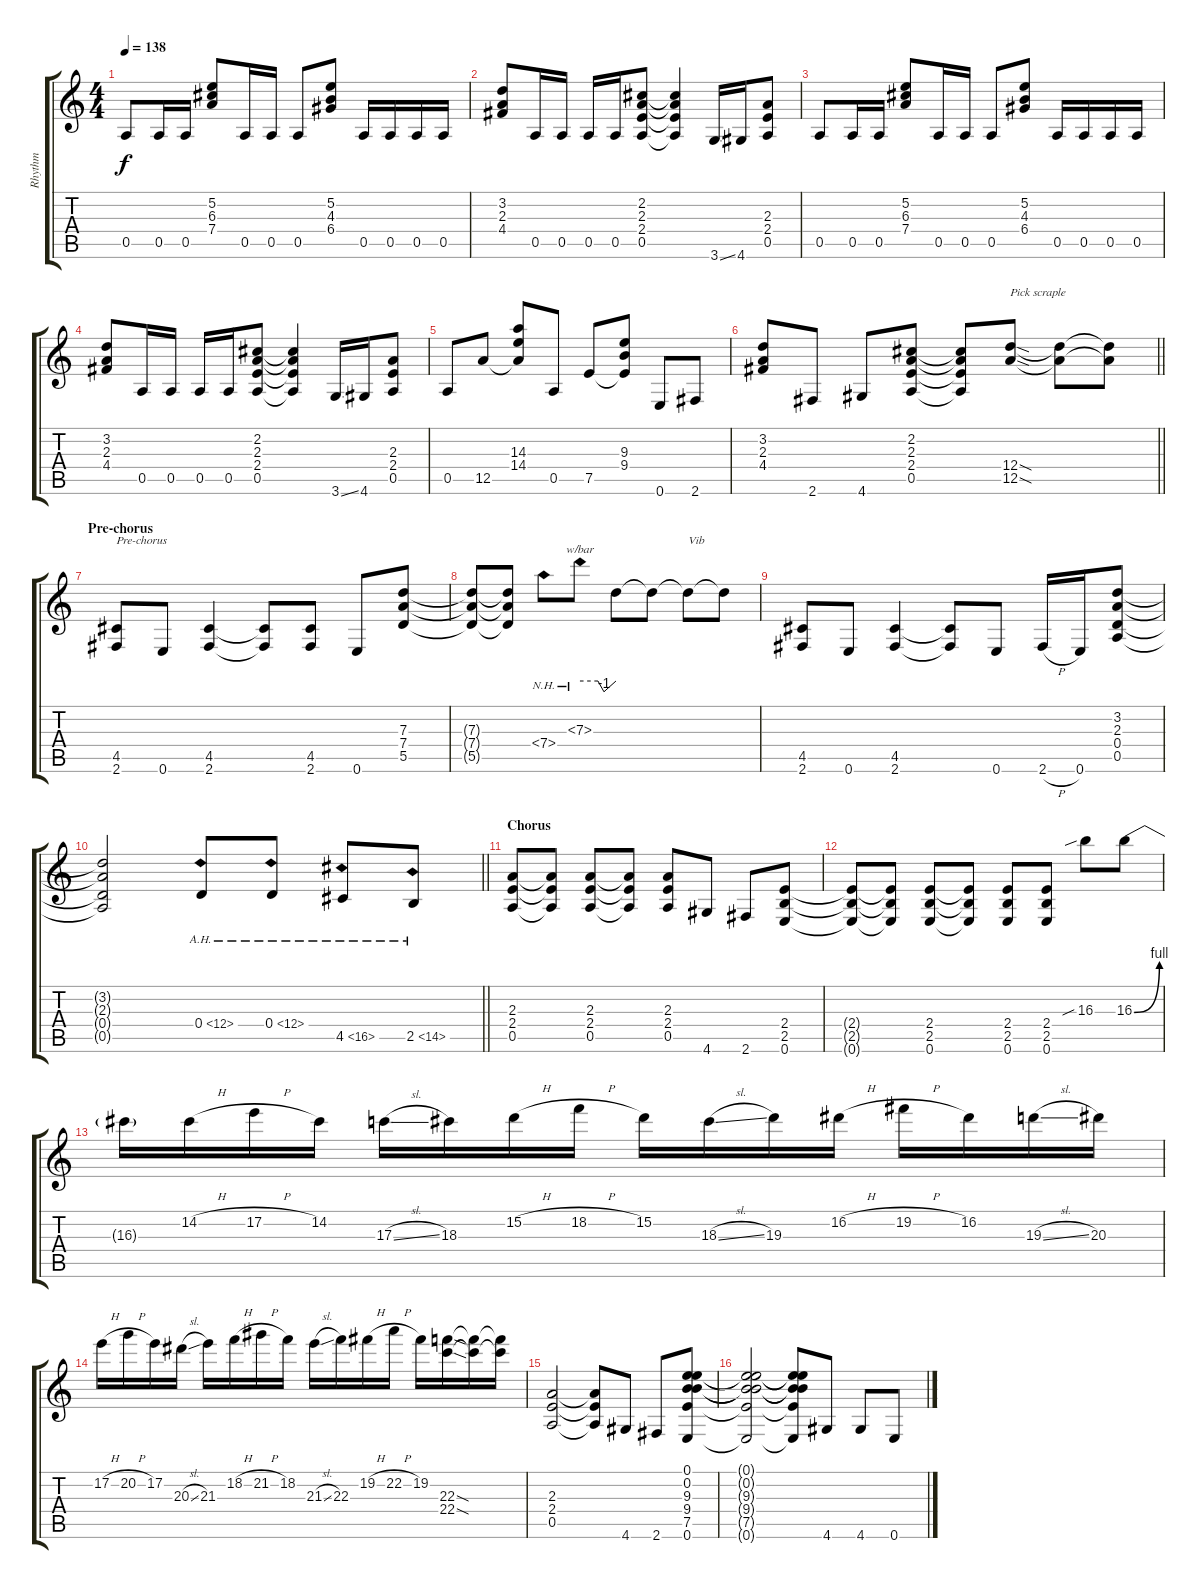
\track ("Rhythm" "Rhythm") {instrument overdrivenguitar}
\staff {score tabs}
\tuning (E4 B3 G3 D3 A2 E2) {hide}
\ts (4 4)
\tempo 138
\clef g2
\ks c
0.5.8{dy f} 0.5.16 0.5.16 (5.2 6.3 7.4).8 0.5.16 0.5.16 0.5.8 (5.2 4.3 6.4).8 0.5.16 0.5.16 0.5.16 0.5.16 |
(3.2 2.3 4.4).8 0.5.16 0.5.16 0.5.16 0.5.16 (2.2 2.3 2.4 0.5).8 (2.2{t} 2.3{t} 2.4{t} 0.5{t}).4 3.6{ss}.16 4.6.16 (2.3 2.4 0.5).8 |
0.5.8 0.5.16 0.5.16 (5.2 6.3 7.4).8 0.5.16 0.5.16 0.5.8 (5.2 4.3 6.4).8 0.5.16 0.5.16 0.5.16 0.5.16 |
(3.2 2.3 4.4).8 0.5.16 0.5.16 0.5.16 0.5.16 (2.2 2.3 2.4 0.5).8 (2.2{t} 2.3{t} 2.4{t} 0.5{t}).4 3.6{ss}.16 4.6.16 (2.3 2.4 0.5).8 |
0.5.8 12.5.8 (14.3 14.4 12.5{t}).8 0.5.8 7.5.8 (9.3 9.4 7.5{t}).8 0.6.8 2.6.8 |
\barLineRight lightlight
(3.2 2.3 4.4).8 2.6.8 4.6.8 (2.2 2.3 2.4 0.5).8 (2.2{t} 2.3{t} 2.4{t} 0.5{t}).8 (12.4{sod} 12.5{sod}).8{txt "Pick scraple"} (12.4{t} 12.5{t}).8 (12.4{t} 12.5{t}).8 |
\section ("" "Pre-chorus")
(4.5 2.6).8{txt "Pre-chorus"} 0.6.8 (4.5 2.6).4 (4.5{t} 2.6{t}).8 (4.5 2.6).8 0.6.8 (7.3 7.4 5.5).8 |
(7.3{t} 7.4{t} 5.5{t}).8 (7.3{t} 7.4{t} 5.5{t}).8 7.4{nh}.8 7.3{nh}.8{tbe (custom default 0 0 30 0 40 -4 60 0)} 7.3{t}.8 7.3{t}.8 7.3{t}.8{txt "Vib"} 7.3{t}.8 |
(4.5 2.6).8 0.6.8 (4.5 2.6).4 (4.5{t} 2.6{t}).8 0.6.8 2.6{h}.16 0.6.16 (3.2 2.3 0.4 0.5).8 |
\barLineRight lightlight
(3.2{t} 2.3{t} 0.4{t} 0.5{t}).2 0.4{ah 12}.8 0.4{ah 12}.8 4.5{ah 12}.8 2.5{ah 12}.8 |
\section ("" "Chorus")
(2.3 2.4 0.5).8 (2.3{t} 2.4{t} 0.5{t}).8 (2.3 2.4 0.5).8 (2.3{t} 2.4{t} 0.5{t}).8 (2.3 2.4 0.5).8 4.6.8 2.6.8 (2.4 2.5 0.6).8 |
(2.4{t} 2.5{t} 0.6{t}).8 (2.4{t} 2.5{t} 0.6{t}).8 (2.4 2.5 0.6).8 (2.4{t} 2.5{t} 0.6{t}).8 (2.4 2.5 0.6).8 (2.4 2.5 0.6).8 16.3{sib}.8 16.3{be (bend 0 0 60 4)}.8 |
16.3{t}.16 14.2{h}.16 17.2{h}.16 14.2.16 17.3{sl}.16 18.3.16 15.2{h}.16 18.2{h}.16 15.2.16 18.3{sl}.16 19.3.16 16.2{h}.16 19.2{h}.16 16.2.16 19.3{sl}.16 20.3.16 |
17.2{h}.16 20.2{h}.16 17.2.16 20.3{sl}.16 21.3.16 18.2{h}.16 21.2{h}.16 18.2.16 21.3{sl}.16 22.3.16 19.2{h}.16 22.2{h}.16 19.2.16 (22.3{sod} 22.4{sod}).16 (22.3{t} 22.4{t}).16 (22.3{t} 22.4{t}).16 |
(2.3 2.4 0.5).2 (2.3{t} 2.4{t} 0.5{t}).8 4.6.8 2.6.8 (0.1 0.2 9.3 9.4 7.5 0.6).8 |
(0.1{t} 0.2{t} 9.3{t} 9.4{t} 7.5{t} 0.6{t}).2 (0.1{t} 0.2{t} 9.3{t} 9.4{t} 7.5{t} 0.6{t}).8 4.6.8 4.6.8 0.6.8
